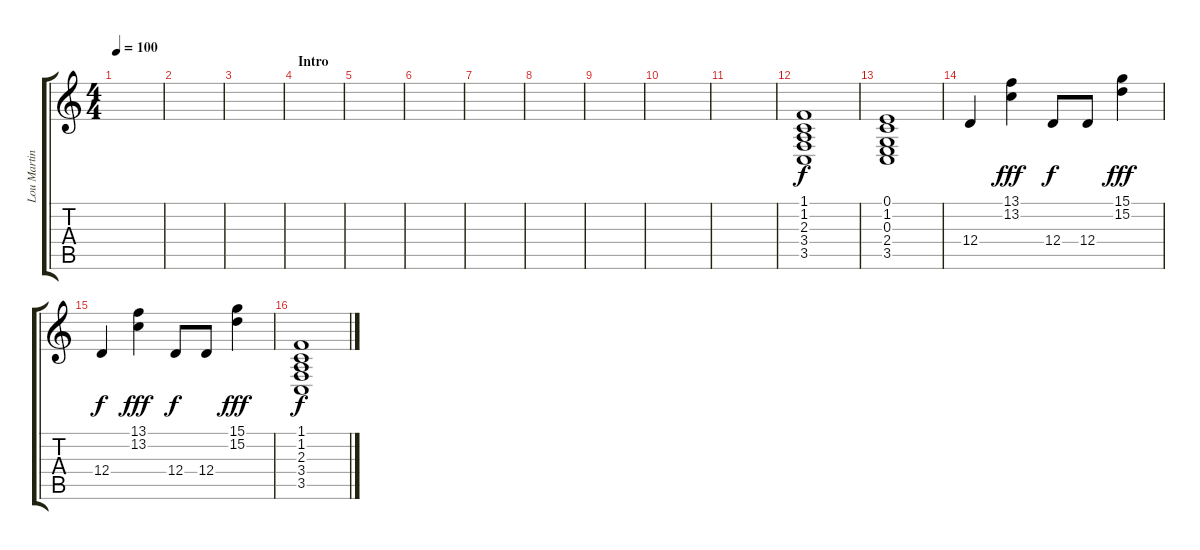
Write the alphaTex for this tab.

\track ("Lou Martin" "Lou Martin") {instrument rockorgan}
\staff {score tabs}
\tuning (E4 B3 G3 D3 A2 E2) {hide}
\ts (4 4)
\tempo 100
\clef g2
\ks c
|
|
|
\section ("" "Intro")
|
|
|
|
|
|
|
|
(1.1 1.2 2.3 3.4 3.5).1 |
(0.1 1.2 0.3 2.4 3.5).1 |
12.4.4{dy f} (13.1 13.2).4{dy fff} 12.4.8{dy f} 12.4.8 (15.1 15.2).4{dy fff} |
12.4.4{dy f} (13.1 13.2).4{dy fff} 12.4.8{dy f} 12.4.8 (15.1 15.2).4{dy fff} |
(1.1 1.2 2.3 3.4 3.5).1{dy f}
